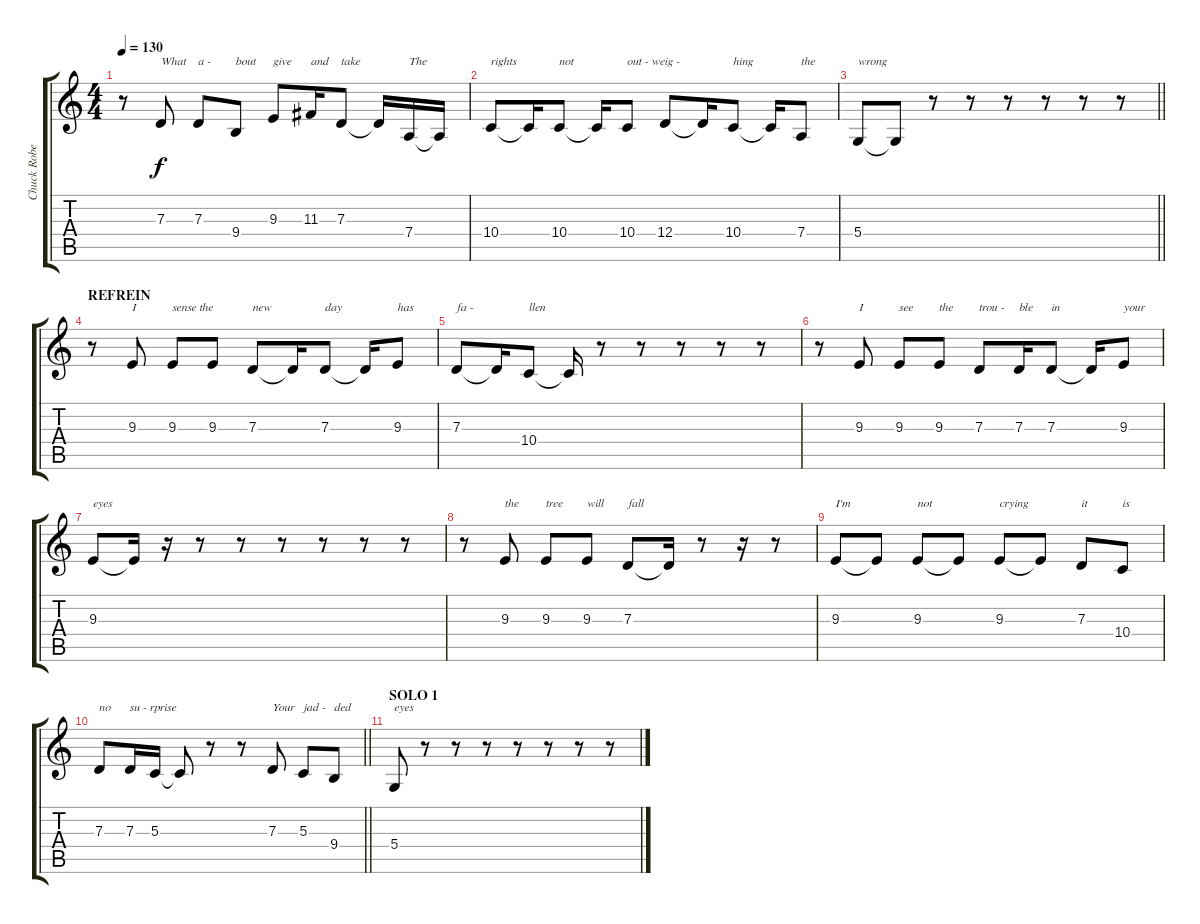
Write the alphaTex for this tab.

\track ("Chuck Robertson" "Chuck Robe") {instrument acousticgrandpiano}
\staff {score tabs}
\tuning (E4 B3 G3 D3 A2 E2) {hide}
\ts (4 4)
\tempo 130
\clef g2
\ks c
r.8{dy f} 7.3.8{txt "What"} 7.3.8{txt "a -"} 9.4.8{txt "bout"} 9.3.8{txt "give"} 11.3.16{txt "and"} 7.3.8{txt "take"} 7.3{t}.16 7.4.16{txt "The"} 7.4{t}.16 |
10.4.8{txt "rights"} 10.4{t}.16 10.4.8{txt "not"} 10.4{t}.16 10.4.8{txt "out - weig -"} 12.4.8 12.4{t}.16 10.4.8{txt "hing"} 10.4{t}.16 7.4.8{txt "the"} |
\barLineRight lightlight
5.4.8{txt "wrong"} 5.4{t}.8 r.8 r.8 r.8 r.8 r.8 r.8 |
\section ("" "REFREIN")
r.8 9.3.8{txt "I    "} 9.3.8{txt "sense the"} 9.3.8 7.3.8{txt "new"} 7.3{t}.16 7.3.8{txt "day"} 7.3{t}.16 9.3.8{txt "has"} |
7.3.8{txt "fa -"} 7.3{t}.16 10.4.8{txt "llen"} 10.4{t}.16 r.8 r.8 r.8 r.8 r.8 |
r.8 9.3.8{txt "I "} 9.3.8{txt "see"} 9.3.8{txt "the"} 7.3.8{txt "trou -"} 7.3.16{txt "ble"} 7.3.8{txt "in"} 7.3{t}.16 9.3.8{txt "your"} |
9.3.8{txt "eyes"} 9.3{t}.16 r.16 r.8 r.8 r.8 r.8 r.8 r.8 |
r.8 9.3.8{txt "the"} 9.3.8{txt "tree"} 9.3.8{txt "will"} 7.3.8{txt "fall"} 7.3{t}.16 r.8 r.16 r.8 |
9.3.8{txt "I'm"} 9.3{t}.8 9.3.8{txt "not"} 9.3{t}.8 9.3.8{txt "crying"} 9.3{t}.8 7.3.8{txt "it"} 10.4.8{txt "is"} |
\barLineRight lightlight
7.3.8{txt "no"} 7.3.16{txt "su - rprise"} 5.3.16 5.3{t}.8 r.8 r.8 7.3.8{txt "Your"} 5.3.8{txt "jad -"} 9.4.8{txt "ded"} |
\section ("" "SOLO 1")
5.4.8{txt "eyes"} r.8 r.8 r.8 r.8 r.8 r.8 r.8
